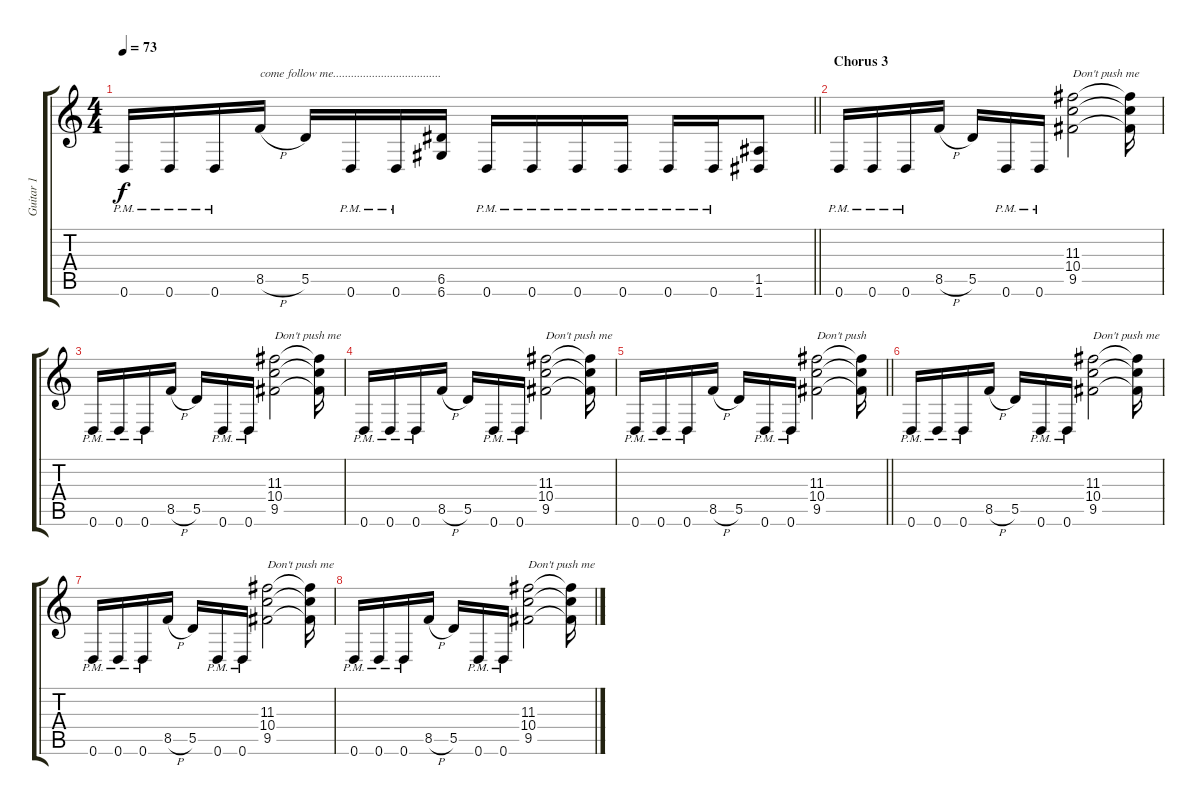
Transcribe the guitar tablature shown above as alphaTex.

\track ("Guitar 1" "Guitar 1") {instrument distortionguitar}
\staff {score tabs}
\tuning (E4 B3 G3 D3 A2 D2) {hide}
\ts (4 4)
\tempo 73
\clef g2
\barLineRight lightlight
\ks c
0.6{pm}.16{dy f} 0.6{pm}.16 0.6{pm}.16 8.5{h}.16{txt "come follow me...................................."} 5.5.16 0.6{pm}.16 0.6{pm}.16 (6.5 6.6).16 0.6{pm}.16 0.6{pm}.16 0.6{pm}.16 0.6{pm}.16 0.6{pm}.16 0.6{pm}.16 (1.5 1.6).8 |
\section ("" "Chorus 3")
0.6{pm}.16 0.6{pm}.16 0.6{pm}.16 8.5{h}.16 5.5.16 0.6{pm}.16 0.6{pm}.16 (11.3 10.4 9.5).2{txt "Don't push me"} (11.3{t} 10.4{t} 9.5{t}).16 |
0.6{pm}.16 0.6{pm}.16 0.6{pm}.16 8.5{h}.16 5.5.16 0.6{pm}.16 0.6{pm}.16 (11.3 10.4 9.5).2{txt "Don't push me"} (11.3{t} 10.4{t} 9.5{t}).16 |
0.6{pm}.16 0.6{pm}.16 0.6{pm}.16 8.5{h}.16 5.5.16 0.6{pm}.16 0.6{pm}.16 (11.3 10.4 9.5).2{txt "Don't push me"} (11.3{t} 10.4{t} 9.5{t}).16 |
\barLineRight lightlight
0.6{pm}.16 0.6{pm}.16 0.6{pm}.16 8.5{h}.16 5.5.16 0.6{pm}.16 0.6{pm}.16 (11.3 10.4 9.5).2{txt "Don't push"} (11.3{t} 10.4{t} 9.5{t}).16 |
0.6{pm}.16 0.6{pm}.16 0.6{pm}.16 8.5{h}.16 5.5.16 0.6{pm}.16 0.6{pm}.16 (11.3 10.4 9.5).2{txt "Don't push me"} (11.3{t} 10.4{t} 9.5{t}).16 |
0.6{pm}.16 0.6{pm}.16 0.6{pm}.16 8.5{h}.16 5.5.16 0.6{pm}.16 0.6{pm}.16 (11.3 10.4 9.5).2{txt "Don't push me"} (11.3{t} 10.4{t} 9.5{t}).16 |
0.6{pm}.16 0.6{pm}.16 0.6{pm}.16 8.5{h}.16 5.5.16 0.6{pm}.16 0.6{pm}.16 (11.3 10.4 9.5).2{txt "Don't push me"} (11.3{t} 10.4{t} 9.5{t}).16
